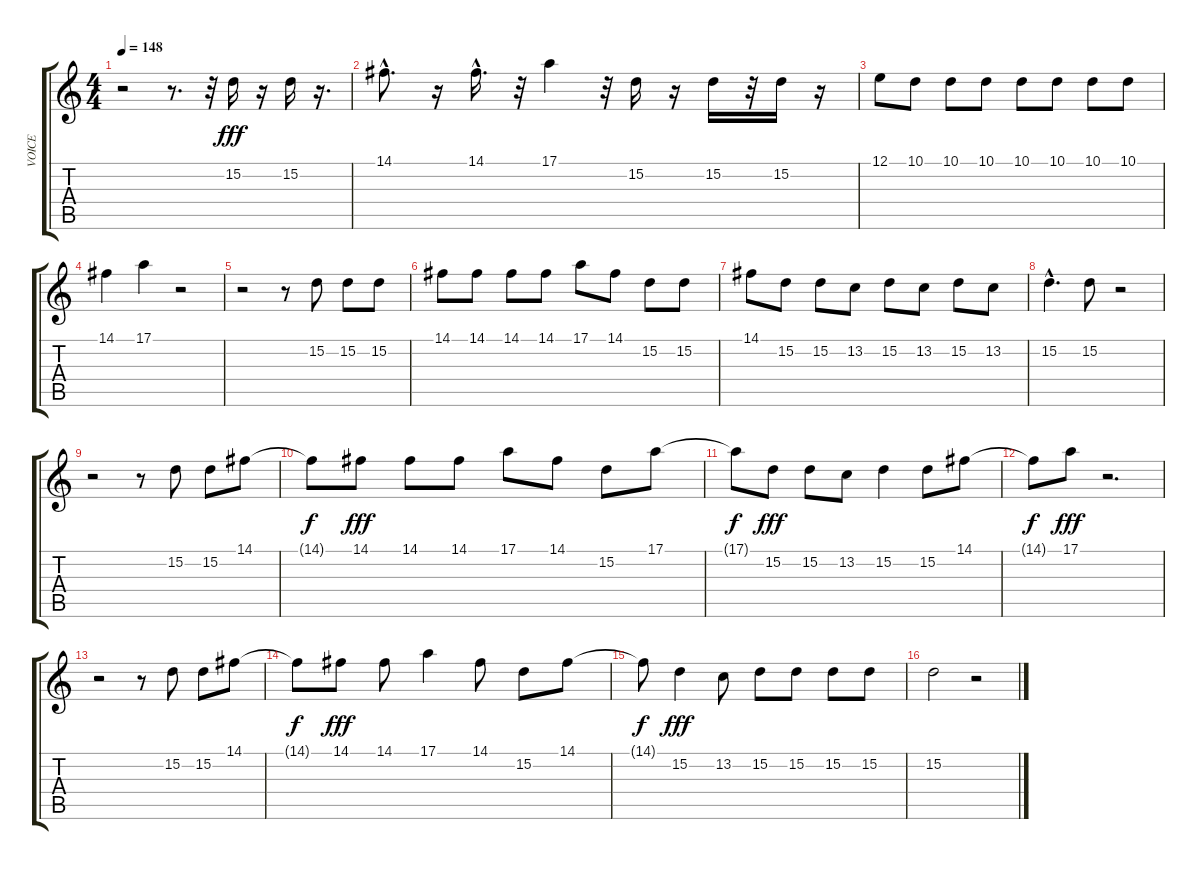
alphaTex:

\track ("VOICE" "VOICE") {instrument synthbrass1}
\staff {score tabs}
\tuning (E4 B3 G3 D3 A2 E2) {hide}
\ts (4 4)
\tempo 148
\clef g2
\ks c
r.2{dy fff} r.8{d} r.32 15.2.16 r.16 15.2.16 r.16{d} |
14.1{hac}.8{d} r.16 14.1{hac}.16{d} r.32 17.1.4 r.32 15.2.16 r.16 15.2.16 r.32 15.2.16 r.16 |
12.1.8 10.1.8 10.1.8 10.1.8 10.1.8 10.1.8 10.1.8 10.1.8 |
14.1.4 17.1.4 r.2 |
r.2 r.8 15.2.8 15.2.8 15.2.8 |
14.1.8 14.1.8 14.1.8 14.1.8 17.1.8 14.1.8 15.2.8 15.2.8 |
14.1.8 15.2.8 15.2.8 13.2.8 15.2.8 13.2.8 15.2.8 13.2.8 |
15.2{hac}.4{d} 15.2.8 r.2 |
r.2 r.8 15.2.8 15.2.8 14.1.8 |
14.1{t}.8{dy f} 14.1.8{dy fff} 14.1.8 14.1.8 17.1.8 14.1.8 15.2.8 17.1.8 |
17.1{t}.8{dy f} 15.2.8{dy fff} 15.2.8 13.2.8 15.2.4 15.2.8 14.1.8 |
14.1{t}.8{dy f} 17.1.8{dy fff} r.2{d} |
r.2 r.8 15.2.8 15.2.8 14.1.8 |
14.1{t}.8{dy f} 14.1.8{dy fff} 14.1.8 17.1.4 14.1.8 15.2.8 14.1.8 |
14.1{t}.8{dy f} 15.2.4{dy fff} 13.2.8 15.2.8 15.2.8 15.2.8 15.2.8 |
15.2.2 r.2
